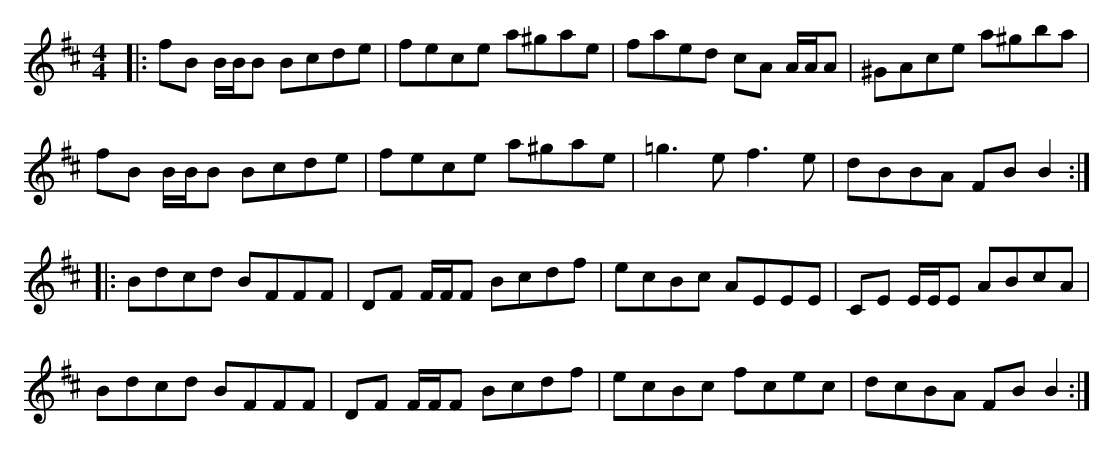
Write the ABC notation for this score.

X:1
M:4/4
K:Bmin
|:fB B/B/B Bcde|fece a^gae|faed cA A/A/A|^GAce a^gba|
fB B/B/B Bcde|fece a^gae|=g3e f3e|dBBA FB B2:|
|:Bdcd BFFF|DF F/F/F Bcdf|ecBc AEEE|CE E/E/E ABcA|
Bdcd BFFF|DF F/F/F Bcdf|ecBc fcec|dcBA FB B2:|
